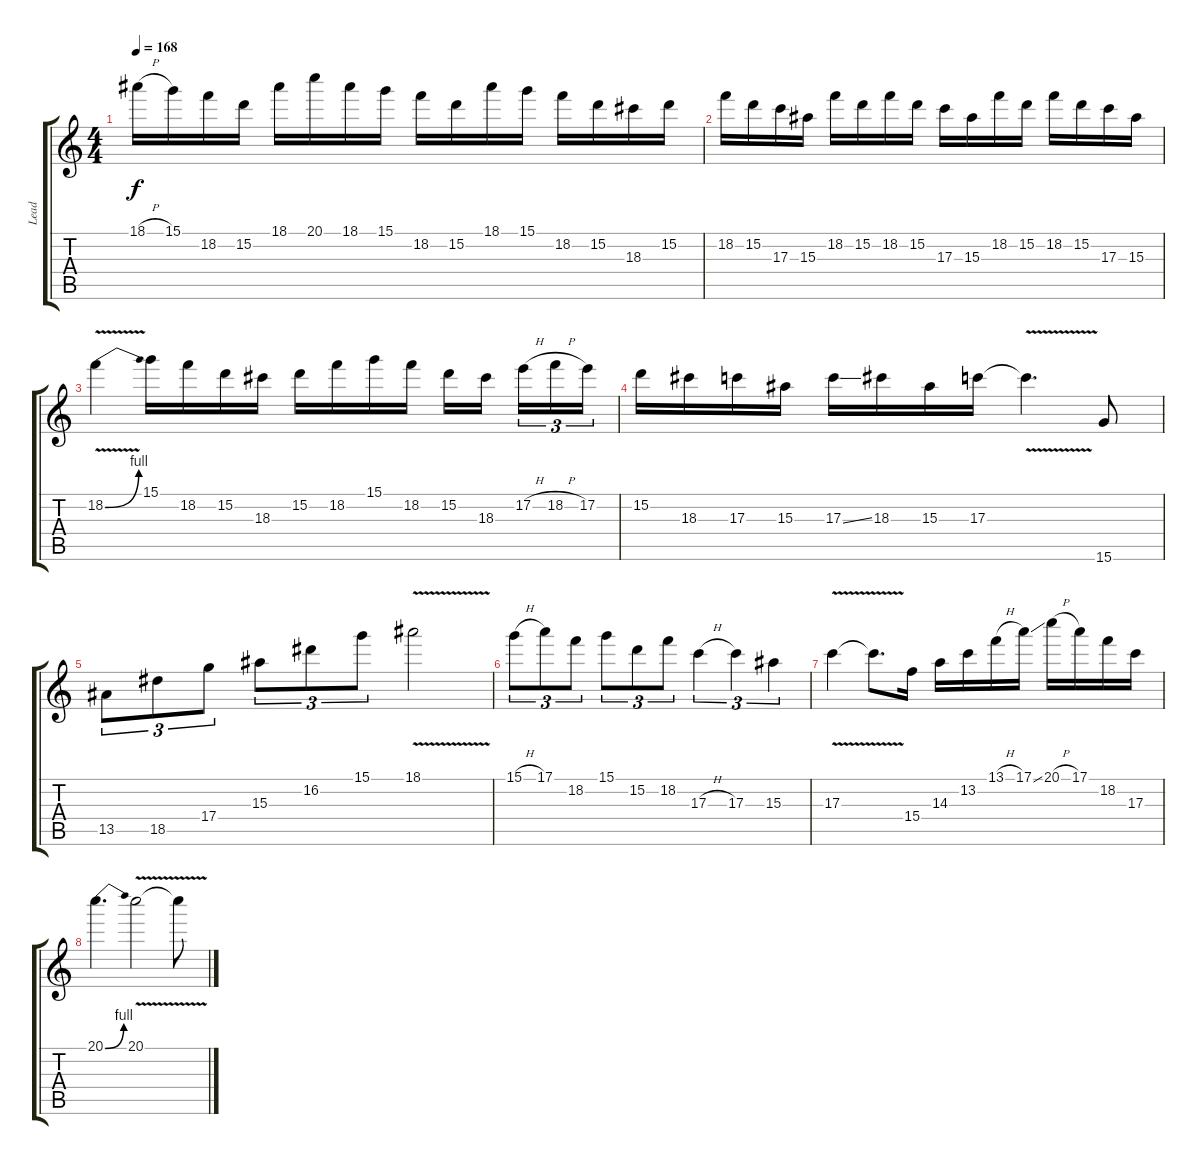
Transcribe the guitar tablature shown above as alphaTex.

\track ("Lead" "Lead") {instrument distortionguitar}
\staff {score tabs}
\tuning (E4 B3 G3 D3 A2 E2) {hide}
\ts (4 4)
\tempo 168
\clef g2
\ks c
18.1{h}.16{dy f} 15.1.16 18.2.16 15.2.16 18.1.16 20.1.16 18.1.16 15.1.16 18.2.16 15.2.16 18.1.16 15.1.16 18.2.16 15.2.16 18.3.16 15.2.16 |
18.2.16 15.2.16 17.3.16 15.3.16 18.2.16 15.2.16 18.2.16 15.2.16 17.3.16 15.3.16 18.2.16 15.2.16 18.2.16 15.2.16 17.3.16 15.3.16 |
18.2{be (bend 0 0 60 4) v}.4 15.1.16 18.2.16 15.2.16 18.3.16 15.2.16 18.2.16 15.1.16 18.2.16 15.2.16 18.3.16{beam splitsecondary} 17.2{h}.16{tu (3 2)} 18.2{h}.16{tu (3 2)} 17.2.16{tu (3 2)} |
15.2.16 18.3.16 17.3.16 15.3.16 17.3{ss}.16 18.3.16 15.3.16 17.3.16 17.3{v t}.4{d} 15.6.8 |
13.5.8{tu (3 2)} 18.5.8{tu (3 2)} 17.4.8{tu (3 2)} 15.3.8{tu (3 2)} 16.2.8{tu (3 2)} 15.1.8{tu (3 2)} 18.1{v}.2 |
15.1{h}.8{tu (3 2)} 17.1.8{tu (3 2)} 18.2.8{tu (3 2)} 15.1.8{tu (3 2)} 15.2.8{tu (3 2)} 18.2.8{tu (3 2)} 17.3{h}.4{tu (3 2)} 17.3.4{tu (3 2)} 15.3.4{tu (3 2)} |
17.3{v}.4 17.3{t}.8{d} 15.4.16 14.3.16 13.2.16 13.1{h}.16 17.1{ss}.16 20.1{h}.16 17.1.16 18.2.16 17.3.16 |
20.1{be (bend 0 0 60 4)}.4{d} 20.1{v}.2 20.1{t}.8
